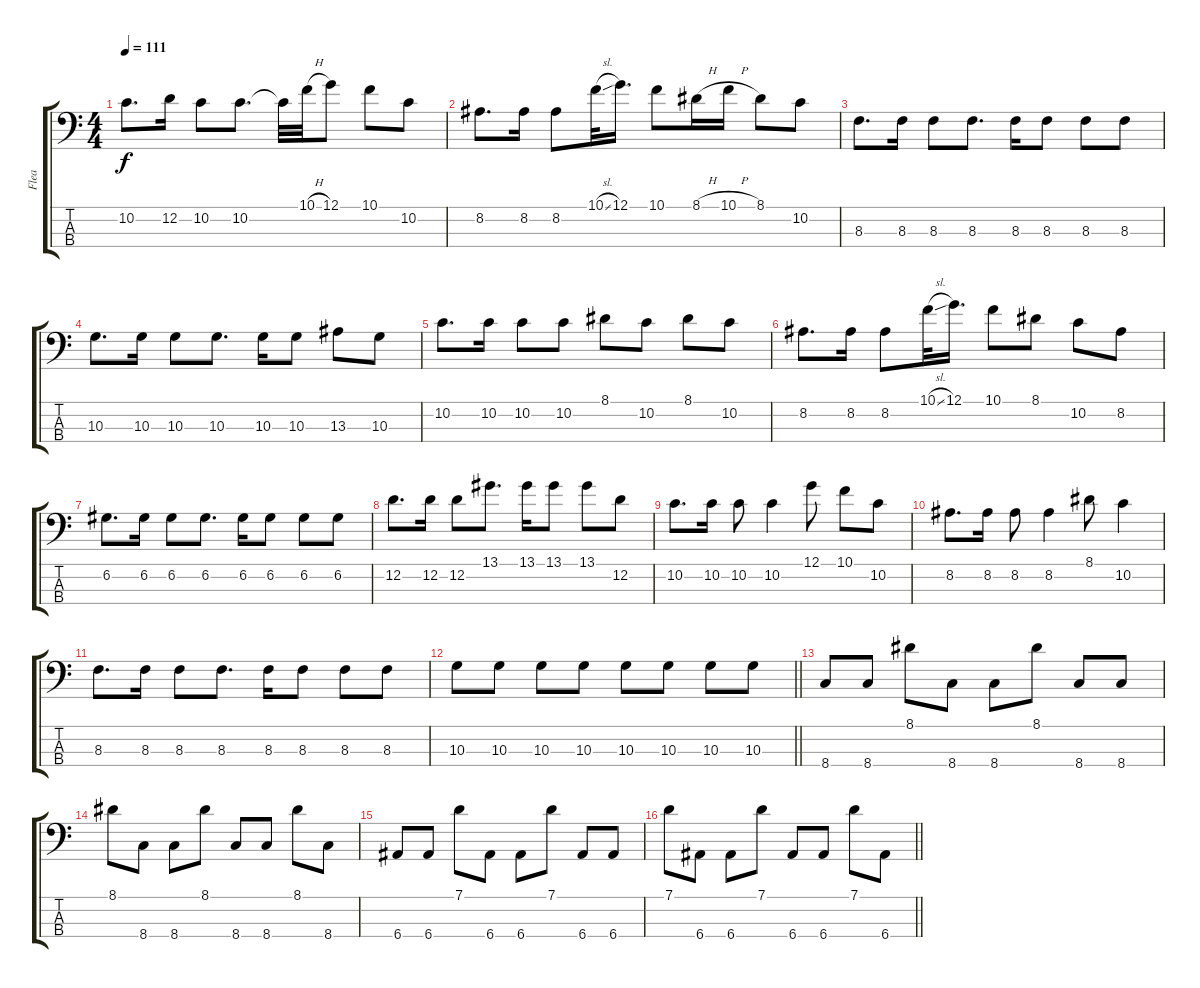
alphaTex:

\track ("Flea" "Flea") {instrument electricbassfinger}
\staff {score tabs}
\tuning (G2 D2 A1 E1) {hide}
\ts (4 4)
\tempo 111
\clef f4
\ks c
10.2.8{d dy f} 12.2.16 10.2.8 10.2.8{d} 10.2{t}.32 10.1{h}.32 12.1.8 10.1.8 10.2.8 |
8.2.8{d} 8.2.16 8.2.8 10.1{sl}.32 12.1.16{d} 10.1.8 8.1{h}.16 10.1{h}.16 8.1.8 10.2.8 |
8.3.8{d} 8.3.16 8.3.8 8.3.8{d} 8.3.16 8.3.8 8.3.8 8.3.8 |
10.3.8{d} 10.3.16 10.3.8 10.3.8{d} 10.3.16 10.3.8 13.3.8 10.3.8 |
10.2.8{d} 10.2.16 10.2.8 10.2.8 8.1.8 10.2.8 8.1.8 10.2.8 |
8.2.8{d} 8.2.16 8.2.8 10.1{sl}.32 12.1.16{d} 10.1.8 8.1.8 10.2.8 8.2.8 |
6.2.8{d} 6.2.16 6.2.8 6.2.8{d} 6.2.16 6.2.8 6.2.8 6.2.8 |
12.2.8{d} 12.2.16 12.2.8 13.1.8{d} 13.1.16 13.1.8 13.1.8 12.2.8 |
10.2.8{d} 10.2.16 10.2.8 10.2.4 12.1.8 10.1.8 10.2.8 |
8.2.8{d} 8.2.16 8.2.8 8.2.4 8.1.8 10.2.4 |
8.3.8{d} 8.3.16 8.3.8 8.3.8{d} 8.3.16 8.3.8 8.3.8 8.3.8 |
\barLineRight lightlight
10.3.8 10.3.8 10.3.8 10.3.8 10.3.8 10.3.8 10.3.8 10.3.8 |
8.4.8 8.4.8 8.1.8 8.4.8 8.4.8 8.1.8 8.4.8 8.4.8 |
8.1.8 8.4.8 8.4.8 8.1.8 8.4.8 8.4.8 8.1.8 8.4.8 |
6.4.8 6.4.8 7.1.8 6.4.8 6.4.8 7.1.8 6.4.8 6.4.8 |
\barLineRight lightlight
7.1.8 6.4.8 6.4.8 7.1.8 6.4.8 6.4.8 7.1.8 6.4.8
